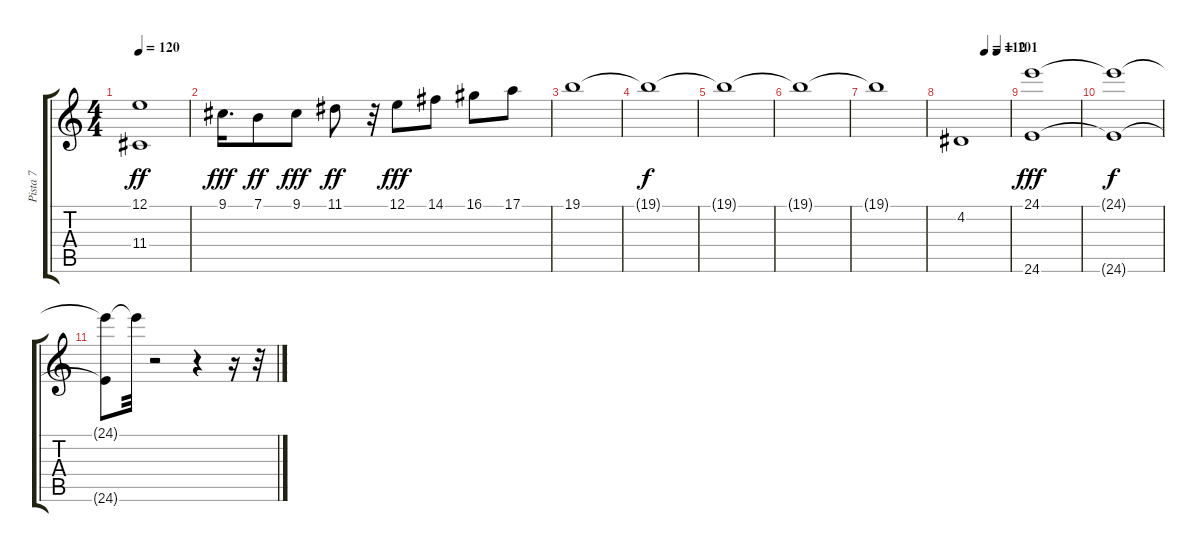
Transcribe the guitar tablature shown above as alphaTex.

\track ("Pista 7" "Pista 7") {instrument stringensemble2}
\staff {score tabs}
\tuning (E4 B3 G3 D3 A2 E2) {hide}
\ts (4 4)
\tempo 120
\clef g2
\ks c
(12.1 11.4).1{dy ff} |
9.1.16{d dy fff} 7.1.8{dy ff} 9.1.8{dy fff} 11.1.8{dy ff} r.32 12.1.8{dy fff} 14.1.8 16.1.8 17.1.8 |
19.1.1 |
19.1{t}.1{dy f} |
19.1{t}.1 |
19.1{t}.1 |
19.1{t}.1 |
\tempo (112 0.5)
\tempo (101 0.75)
4.2.1 |
(24.1 24.6).1{dy fff} |
(24.1{t} 24.6{t}).1{dy f} |
(24.1{t} 24.6{t}).8 24.1{t}.32 r.2 r.4 r.16 r.32
